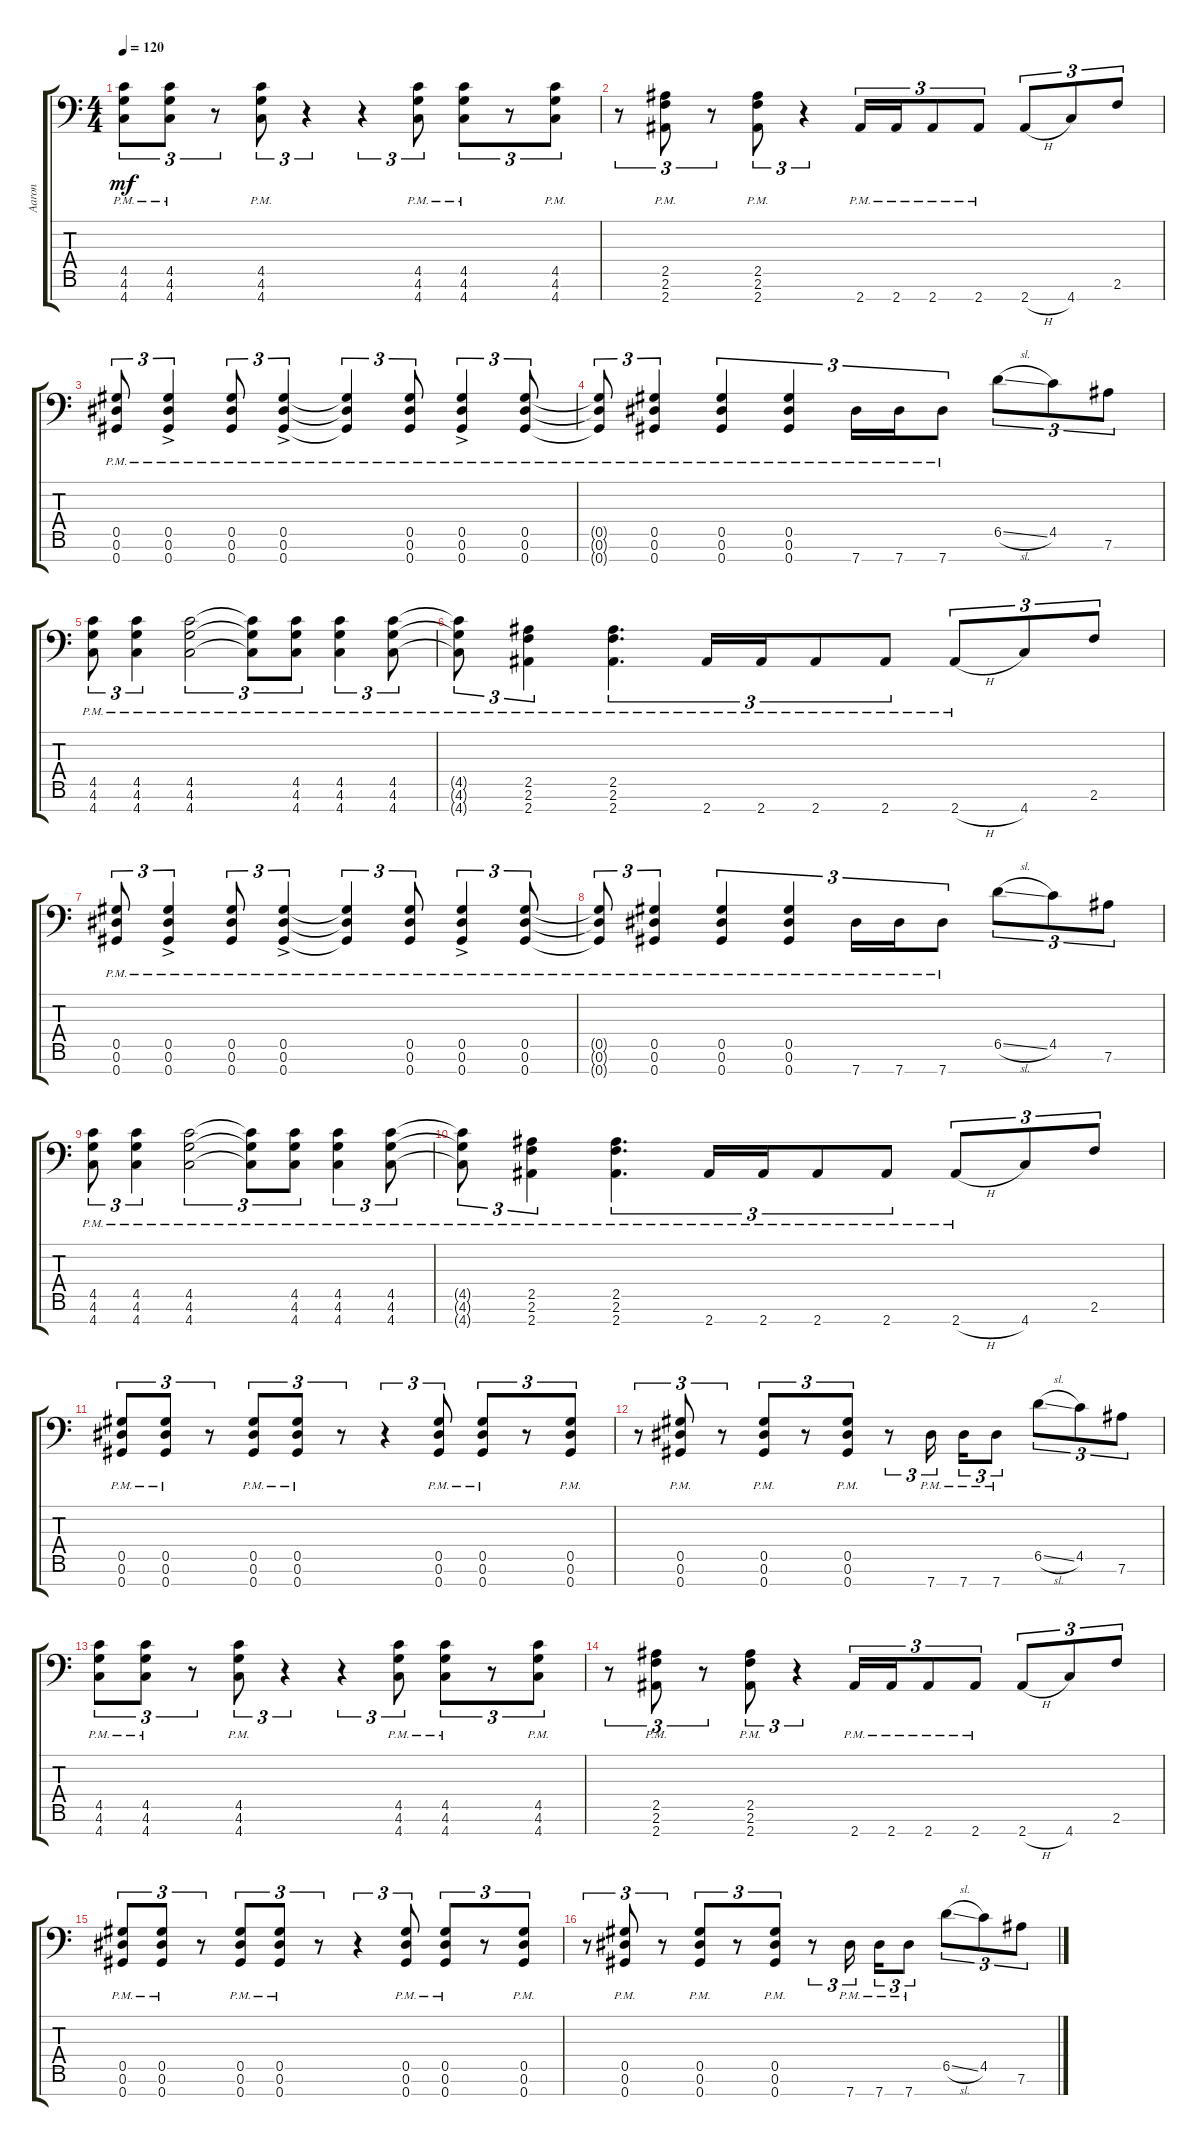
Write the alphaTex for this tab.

\track ("Aaron" "Aaron") {instrument distortionguitar}
\staff {score tabs}
\tuning (Eb4 Bb3 Gb3 Db3 Ab2 Eb2 Ab1) {hide}
\ts (4 4)
\tempo 120
\clef f4
\ks c
(4.5{pm} 4.6{pm} 4.7{pm}).8{tu (3 2) dy mf} (4.5{pm} 4.6{pm} 4.7{pm}).8{tu (3 2)} r.8{tu (3 2)} (4.5{pm} 4.6{pm} 4.7{pm}).8{tu (3 2)} r.4{tu (3 2)} r.4{tu (3 2)} (4.5{pm} 4.6{pm} 4.7{pm}).8{tu (3 2)} (4.5{pm} 4.6{pm} 4.7{pm}).8{tu (3 2)} r.8{tu (3 2)} (4.5{pm} 4.6{pm} 4.7{pm}).8{tu (3 2)} |
r.8{tu (3 2)} (2.5{pm} 2.6{pm} 2.7{pm}).8{tu (3 2)} r.8{tu (3 2)} (2.5{pm} 2.6{pm} 2.7{pm}).8{tu (3 2)} r.4{tu (3 2)} 2.7{pm}.16{tu (3 2)} 2.7{pm}.16{tu (3 2)} 2.7{pm}.8{tu (3 2)} 2.7{pm}.8{tu (3 2)} 2.7{h}.8{tu (3 2)} 4.7.8{tu (3 2)} 2.6.8{tu (3 2)} |
(0.5{pm} 0.6{pm} 0.7{pm}).8{tu (3 2)} (0.5{pm} 0.6{pm} 0.7{ac pm}).4{tu (3 2)} (0.5{pm} 0.6{pm} 0.7{pm}).8{tu (3 2)} (0.5{pm} 0.6{pm} 0.7{ac pm}).4{tu (3 2)} (0.5{pm t} 0.6{pm t} 0.7{pm t}).4{tu (3 2)} (0.5{pm} 0.6{pm} 0.7{pm}).8{tu (3 2)} (0.5{pm} 0.6{pm} 0.7{ac pm}).4{tu (3 2)} (0.5{pm} 0.6{pm} 0.7{pm}).8{tu (3 2)} |
(0.5{pm t} 0.6{pm t} 0.7{pm t}).8{tu (3 2)} (0.5{pm} 0.6{pm} 0.7{pm}).4{tu (3 2)} (0.5{pm} 0.6{pm} 0.7{pm}).4{tu (3 2)} (0.5{pm} 0.6{pm} 0.7{pm}).4{tu (3 2)} 7.7{pm}.16{tu (3 2)} 7.7{pm}.16{tu (3 2)} 7.7{pm}.8{tu (3 2)} 6.5{sl}.8{tu (3 2)} 4.5.8{tu (3 2)} 7.6.8{tu (3 2)} |
(4.5{pm} 4.6{pm} 4.7{pm}).8{tu (3 2)} (4.5{pm} 4.6{pm} 4.7{pm}).4{tu (3 2)} (4.5{pm} 4.6{pm} 4.7{pm}).2{tu (3 2)} (4.5{pm t} 4.6{pm t} 4.7{pm t}).8{tu (3 2)} (4.5{pm} 4.6{pm} 4.7{pm}).8{tu (3 2)} (4.5{pm} 4.6{pm} 4.7{pm}).4{tu (3 2)} (4.5{pm} 4.6{pm} 4.7{pm}).8{tu (3 2)} |
(4.5{pm t} 4.6{pm t} 4.7{pm t}).8{tu (3 2)} (2.5{pm} 2.6{pm} 2.7{pm}).4{tu (3 2)} (2.5{pm} 2.6{pm} 2.7{pm}).4{d tu (3 2)} 2.7{pm}.16{tu (3 2)} 2.7{pm}.16{tu (3 2)} 2.7{pm}.8{tu (3 2)} 2.7{pm}.8{tu (3 2)} 2.7{h pm}.8{tu (3 2)} 4.7.8{tu (3 2)} 2.6.8{tu (3 2)} |
(0.5{pm} 0.6{pm} 0.7{pm}).8{tu (3 2)} (0.5{pm} 0.6{pm} 0.7{ac pm}).4{tu (3 2)} (0.5{pm} 0.6{pm} 0.7{pm}).8{tu (3 2)} (0.5{pm} 0.6{pm} 0.7{ac pm}).4{tu (3 2)} (0.5{pm t} 0.6{pm t} 0.7{pm t}).4{tu (3 2)} (0.5{pm} 0.6{pm} 0.7{pm}).8{tu (3 2)} (0.5{pm} 0.6{pm} 0.7{ac pm}).4{tu (3 2)} (0.5{pm} 0.6{pm} 0.7{pm}).8{tu (3 2)} |
(0.5{pm t} 0.6{pm t} 0.7{pm t}).8{tu (3 2)} (0.5{pm} 0.6{pm} 0.7{pm}).4{tu (3 2)} (0.5{pm} 0.6{pm} 0.7{pm}).4{tu (3 2)} (0.5{pm} 0.6{pm} 0.7{pm}).4{tu (3 2)} 7.7{pm}.16{tu (3 2)} 7.7{pm}.16{tu (3 2)} 7.7{pm}.8{tu (3 2)} 6.5{sl}.8{tu (3 2)} 4.5.8{tu (3 2)} 7.6.8{tu (3 2)} |
(4.5{pm} 4.6{pm} 4.7{pm}).8{tu (3 2)} (4.5{pm} 4.6{pm} 4.7{pm}).4{tu (3 2)} (4.5{pm} 4.6{pm} 4.7{pm}).2{tu (3 2)} (4.5{pm t} 4.6{pm t} 4.7{pm t}).8{tu (3 2)} (4.5{pm} 4.6{pm} 4.7{pm}).8{tu (3 2)} (4.5{pm} 4.6{pm} 4.7{pm}).4{tu (3 2)} (4.5{pm} 4.6{pm} 4.7{pm}).8{tu (3 2)} |
(4.5{pm t} 4.6{pm t} 4.7{pm t}).8{tu (3 2)} (2.5{pm} 2.6{pm} 2.7{pm}).4{tu (3 2)} (2.5{pm} 2.6{pm} 2.7{pm}).4{d tu (3 2)} 2.7{pm}.16{tu (3 2)} 2.7{pm}.16{tu (3 2)} 2.7{pm}.8{tu (3 2)} 2.7{pm}.8{tu (3 2)} 2.7{h pm}.8{tu (3 2)} 4.7.8{tu (3 2)} 2.6.8{tu (3 2)} |
(0.5{pm} 0.6{pm} 0.7{pm}).8{tu (3 2)} (0.5{pm} 0.6{pm} 0.7{pm}).8{tu (3 2)} r.8{tu (3 2)} (0.5{pm} 0.6{pm} 0.7{pm}).8{tu (3 2)} (0.5{pm} 0.6{pm} 0.7{pm}).8{tu (3 2)} r.8{tu (3 2)} r.4{tu (3 2)} (0.5{pm} 0.6{pm} 0.7{pm}).8{tu (3 2)} (0.5{pm} 0.6{pm} 0.7{pm}).8{tu (3 2)} r.8{tu (3 2)} (0.5{pm} 0.6{pm} 0.7{pm}).8{tu (3 2)} |
r.8{tu (3 2)} (0.5{pm} 0.6{pm} 0.7{pm}).8{tu (3 2)} r.8{tu (3 2)} (0.5{pm} 0.6{pm} 0.7{pm}).8{tu (3 2)} r.8{tu (3 2)} (0.5{pm} 0.6{pm} 0.7{pm}).8{tu (3 2)} r.8{tu (3 2)} 7.7{pm}.16{tu (3 2)} 7.7{pm}.16{tu (3 2)} 7.7{pm}.8{tu (3 2)} 6.5{sl}.8{tu (3 2)} 4.5.8{tu (3 2)} 7.6.8{tu (3 2)} |
(4.5{pm} 4.6{pm} 4.7{pm}).8{tu (3 2)} (4.5{pm} 4.6{pm} 4.7{pm}).8{tu (3 2)} r.8{tu (3 2)} (4.5{pm} 4.6{pm} 4.7{pm}).8{tu (3 2)} r.4{tu (3 2)} r.4{tu (3 2)} (4.5{pm} 4.6{pm} 4.7{pm}).8{tu (3 2)} (4.5{pm} 4.6{pm} 4.7{pm}).8{tu (3 2)} r.8{tu (3 2)} (4.5{pm} 4.6{pm} 4.7{pm}).8{tu (3 2)} |
r.8{tu (3 2)} (2.5{pm} 2.6{pm} 2.7{pm}).8{tu (3 2)} r.8{tu (3 2)} (2.5{pm} 2.6{pm} 2.7{pm}).8{tu (3 2)} r.4{tu (3 2)} 2.7{pm}.16{tu (3 2)} 2.7{pm}.16{tu (3 2)} 2.7{pm}.8{tu (3 2)} 2.7{pm}.8{tu (3 2)} 2.7{h}.8{tu (3 2)} 4.7.8{tu (3 2)} 2.6.8{tu (3 2)} |
(0.5{pm} 0.6{pm} 0.7{pm}).8{tu (3 2)} (0.5{pm} 0.6{pm} 0.7{pm}).8{tu (3 2)} r.8{tu (3 2)} (0.5{pm} 0.6{pm} 0.7{pm}).8{tu (3 2)} (0.5{pm} 0.6{pm} 0.7{pm}).8{tu (3 2)} r.8{tu (3 2)} r.4{tu (3 2)} (0.5{pm} 0.6{pm} 0.7{pm}).8{tu (3 2)} (0.5{pm} 0.6{pm} 0.7{pm}).8{tu (3 2)} r.8{tu (3 2)} (0.5{pm} 0.6{pm} 0.7{pm}).8{tu (3 2)} |
r.8{tu (3 2)} (0.5{pm} 0.6{pm} 0.7{pm}).8{tu (3 2)} r.8{tu (3 2)} (0.5{pm} 0.6{pm} 0.7{pm}).8{tu (3 2)} r.8{tu (3 2)} (0.5{pm} 0.6{pm} 0.7{pm}).8{tu (3 2)} r.8{tu (3 2)} 7.7{pm}.16{tu (3 2)} 7.7{pm}.16{tu (3 2)} 7.7{pm}.8{tu (3 2)} 6.5{sl}.8{tu (3 2)} 4.5.8{tu (3 2)} 7.6.8{tu (3 2)}
